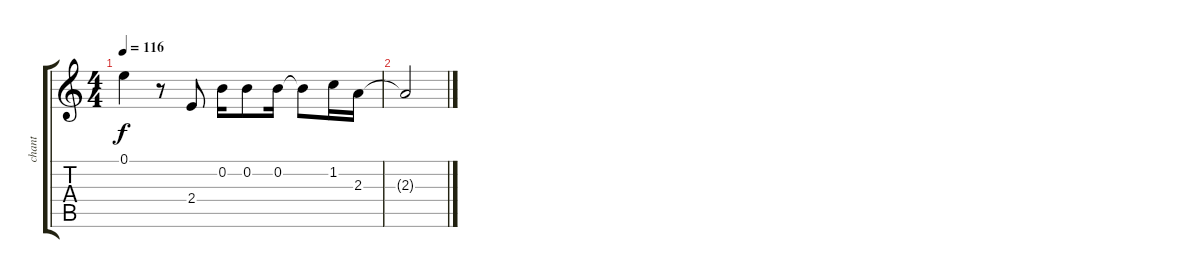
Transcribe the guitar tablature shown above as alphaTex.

\track ("chant" "chant") {instrument acousticguitarsteel}
\staff {score tabs}
\tuning (E4 B3 G3 D3 A2 E2) {hide}
\ts (4 4)
\tempo 116
\clef g2
\ks c
0.1.4{dy f} r.8 2.4.8 0.2.16 0.2.8 0.2.16 0.2{t}.8 1.2.16 2.3.16 |
2.3{t}.2
